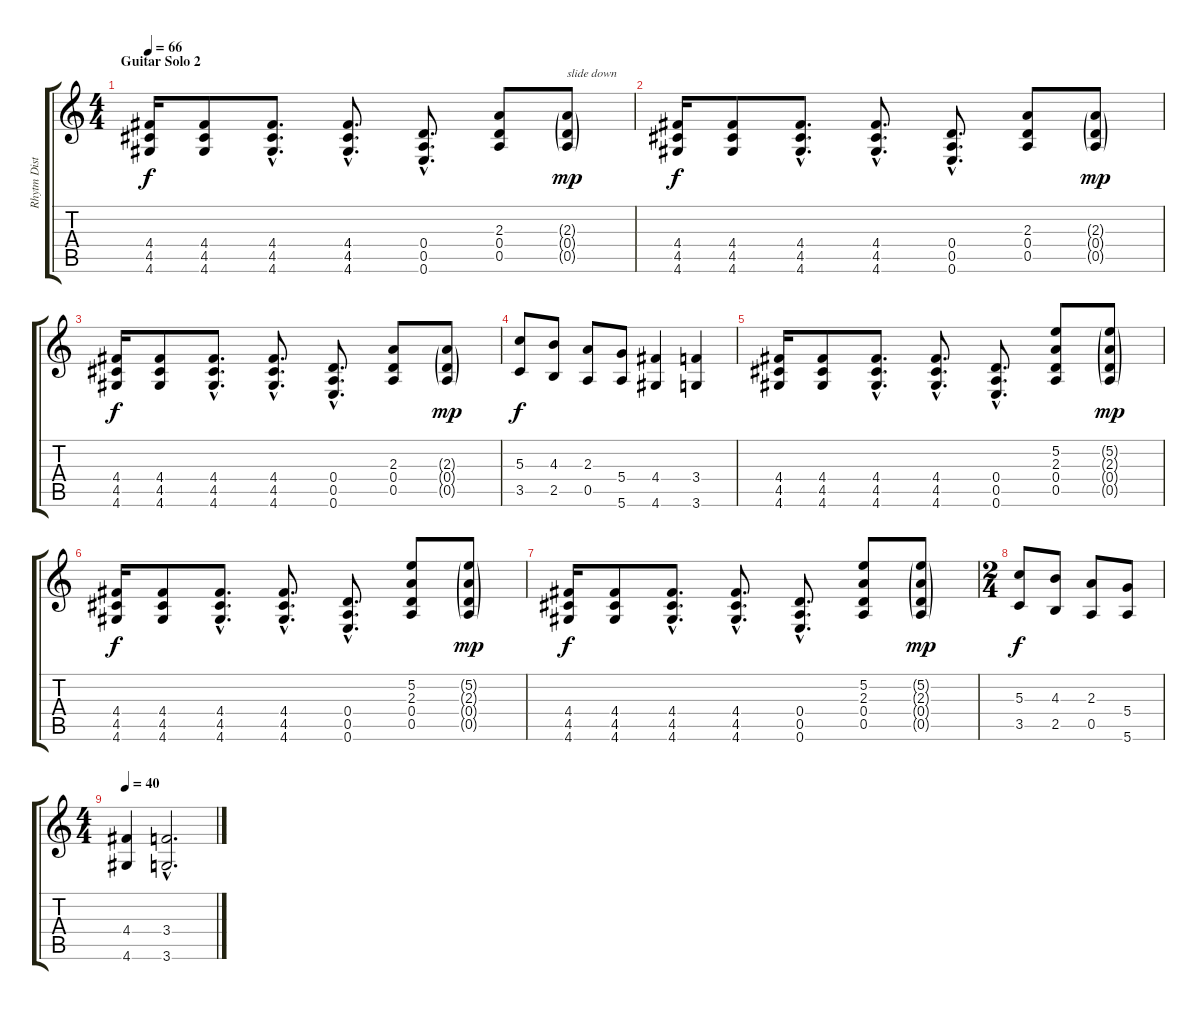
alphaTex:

\track ("Rhytm Distortion" "Rhytm Dist") {instrument distortionguitar}
\staff {score tabs}
\tuning (E4 B3 G3 D3 A2 E2) {hide}
\ts (4 4)
\section ("" "Guitar Solo 2")
\tempo 66
\clef g2
\ks c
(4.4 4.5 4.6).16{dy f} (4.4 4.5 4.6).8 (4.4{hac} 4.5{hac} 4.6{hac}).8{d} (4.4{hac} 4.5{hac} 4.6{hac}).8{d} (0.4{hac} 0.5{hac} 0.6{hac}).8{d} (2.3 0.4 0.5).8 (2.3{g} 0.4{g} 0.5{g}).8{txt "slide down" dy mp} |
(4.4 4.5 4.6).16{dy f} (4.4 4.5 4.6).8 (4.4{hac} 4.5{hac} 4.6{hac}).8{d} (4.4{hac} 4.5{hac} 4.6{hac}).8{d} (0.4{hac} 0.5{hac} 0.6{hac}).8{d} (2.3 0.4 0.5).8 (2.3{g} 0.4{g} 0.5{g}).8{dy mp} |
(4.4 4.5 4.6).16{dy f} (4.4 4.5 4.6).8 (4.4{hac} 4.5{hac} 4.6{hac}).8{d} (4.4{hac} 4.5{hac} 4.6{hac}).8{d} (0.4{hac} 0.5{hac} 0.6{hac}).8{d} (2.3 0.4 0.5).8 (2.3{g} 0.4{g} 0.5{g}).8{dy mp} |
(5.3 3.5).8{dy f} (4.3 2.5).8 (2.3 0.5).8 (5.4 5.6).8 (4.4 4.6).4 (3.4 3.6).4 |
(4.4 4.5 4.6).16 (4.4 4.5 4.6).8 (4.4{hac} 4.5{hac} 4.6{hac}).8{d} (4.4{hac} 4.5{hac} 4.6{hac}).8{d} (0.4{hac} 0.5{hac} 0.6{hac}).8{d} (5.2 2.3 0.4 0.5).8 (5.2{g} 2.3{g} 0.4{g} 0.5{g}).8{dy mp} |
(4.4 4.5 4.6).16{dy f} (4.4 4.5 4.6).8 (4.4{hac} 4.5{hac} 4.6{hac}).8{d} (4.4{hac} 4.5{hac} 4.6{hac}).8{d} (0.4{hac} 0.5{hac} 0.6{hac}).8{d} (5.2 2.3 0.4 0.5).8 (5.2{g} 2.3{g} 0.4{g} 0.5{g}).8{dy mp} |
(4.4 4.5 4.6).16{dy f} (4.4 4.5 4.6).8 (4.4{hac} 4.5{hac} 4.6{hac}).8{d} (4.4{hac} 4.5{hac} 4.6{hac}).8{d} (0.4{hac} 0.5{hac} 0.6{hac}).8{d} (5.2 2.3 0.4 0.5).8 (5.2{g} 2.3{g} 0.4{g} 0.5{g}).8{dy mp} |
\ts (2 4)
(5.3 3.5).8{dy f} (4.3 2.5).8 (2.3 0.5).8 (5.4 5.6).8 |
\ts (4 4)
\tempo 40
(4.4 4.6).4 (3.4{hac} 3.6{hac}).2{d}
